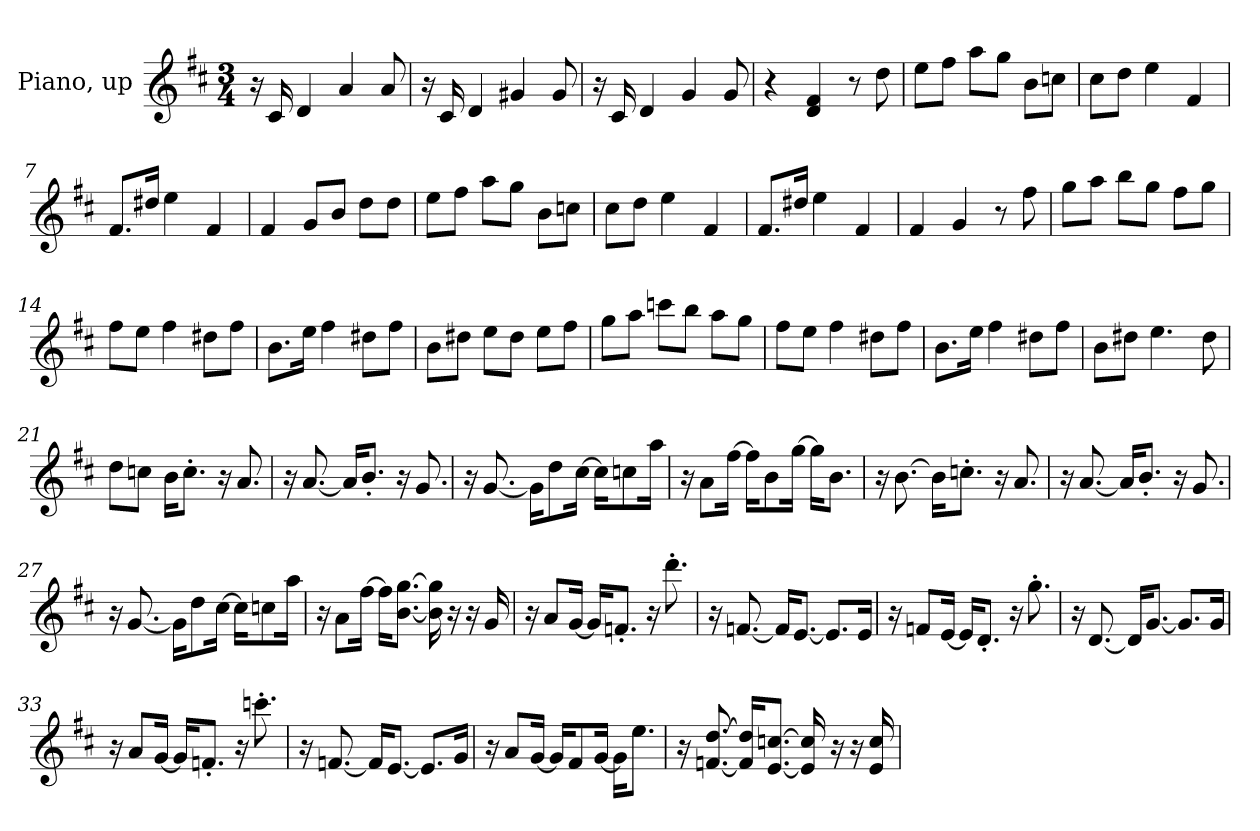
**kern
*part1
*staff1
*I"Piano, up
*I'Pno.
*clefG2
*k[f#c#]
*M3/4
*MM176
=1
16r
16c#/
4d/
4a/
8a/
=2
16r
16c#/
4d/
4g#X/
8g#/
=3
16r
16c#/
4d/
4g/
8g/
=4
4r
4d/ 4f#/
8r
8dd\
=5
8ee\L
8ff#\J
8aa\L
8gg\J
8b\L
8ccn\J
=6
8cc#\L
8dd\J
4ee\
4f#/
!!LO:LB:g=z
=7
8.f#/L
16dd#X/Jk
4ee\
4f#/
=8
4f#/
8g/L
8b/J
8dd\L
8dd\J
=9
8ee\L
8ff#\J
8aa\L
8gg\J
8b\L
8ccn\J
=10
8cc#\L
8dd\J
4ee\
4f#/
=11
8.f#/L
16dd#X/Jk
4ee\
4f#/
=12
4f#/
4g/
8r
8ff#\
=13
8gg\L
8aa\J
8bb\L
8gg\J
8ff#\L
8gg\J
!!LO:LB:g=z
=14
8ff#\L
8ee\J
4ff#\
8dd#X\L
8ff#\J
=15
8.b\L
16ee\Jk
4ff#\
8dd#X\L
8ff#\J
=16
8b\L
8dd#X\J
8ee\L
8dd#\J
8ee\L
8ff#\J
=17
8gg\L
8aa\J
8cccn\L
8bb\J
8aa\L
8gg\J
=18
8ff#\L
8ee\J
4ff#\
8dd#X\L
8ff#\J
=19
8.b\L
16ee\Jk
4ff#\
8dd#X\L
8ff#\J
!!LO:LB:g=z
=20
8b\L
8dd#X\J
4.ee\
8dd#\
=21
8dd\L
8ccn\J
16b\KL
8.cc'\J
16r
8.a/
=22
16r
[8.a/
16a/KL]
8.b'/J
16r
8.g/
=23
16r
[8.g/
16g\KL]
8dd\
[16cc#\Jk
16cc#\KL]
8ccn\
16aa\Jk
=24
16r
8a\L
[16ff#\Jk
16ff#\KL]
8b\
[16gg\Jk
16gg\KL]
8.b\J
!!LO:LB:g=z
=25
16r
[8.b\
16b\KL]
8.ccn'\J
16r
8.a/
=26
16r
[8.a/
16a/KL]
8.b'/J
16r
8.g/
=27
16r
[8.g/
16g\KL]
8dd\
[16cc#\Jk
16cc#\KL]
8ccn\
16aa\Jk
=28
16r
8a\L
[16ff#\Jk
16ff#\KL]
[8.b\ [8.gg\J
16b\] 16gg\]
16r
16r
16g/
!!LO:LB:g=z
=29
16r
8a/L
[16g/Jk
16g/KL]
8.fn'/J
16r
8.ddd'\
=30
16r
[8.fn/
16f/KL]
[8.e/J
8.e/L]
16e/Jk
=31
16r
8fn/L
[16e/Jk
16e/KL]
8.d'/J
16r
8.gg'\
=32
16r
[8.d/
16d/KL]
[8.g/J
8.g/L]
16g/Jk
=33
16r
8a/L
[16g/Jk
16g/KL]
8.fn'/J
16r
8.cccn'\
!!LO:LB:g=z
=34
16r
[8.fn/
16f/KL]
[8.e/J
8.e/L]
16g/Jk
=35
16r
8a/L
[16g/Jk
16g/KL]
8f#/
[16g/Jk
16g\KL]
8.ee\J
=36
16r
[8.fn/ [8.dd/
16f/] 16dd/]KL
[8.e/ [8.ccn/J
16e/] 16cc/]
16r
16r
16e/ 16cc/
=
*-
